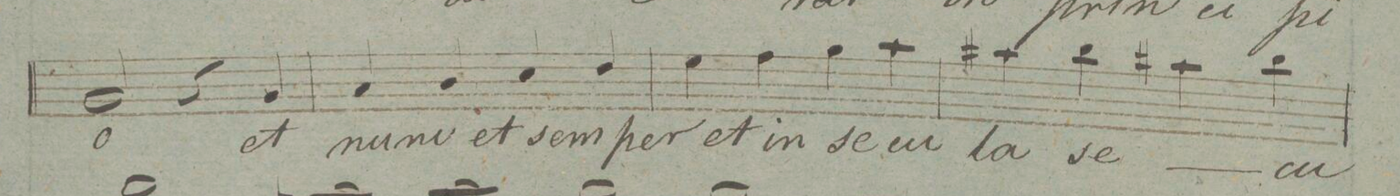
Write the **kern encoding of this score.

**kern	**text	**dynam
*I"Canto.	*	*
*clefC1	*	*
*k[]	*	*
*met(c|)	*	*
*M2/2	*	*
2e/	-o	.
4r	.	.
4e/	et	.
=197	=197	=197
4f/	nunc	.
4g/	et	.
4a/	sem-	.
4b/	-per	.
=198	=198	=198
4cc\	et	.
4dd\	in	.
4ee\	se-	.
4ff\	-cu-	.
=199	=199	=199
4ff#X\	-la	.
4gg\	se-	.
4ff#\	.	.
4gg\	-cu-	.
=200	=200	=200
*-	*-	*-
